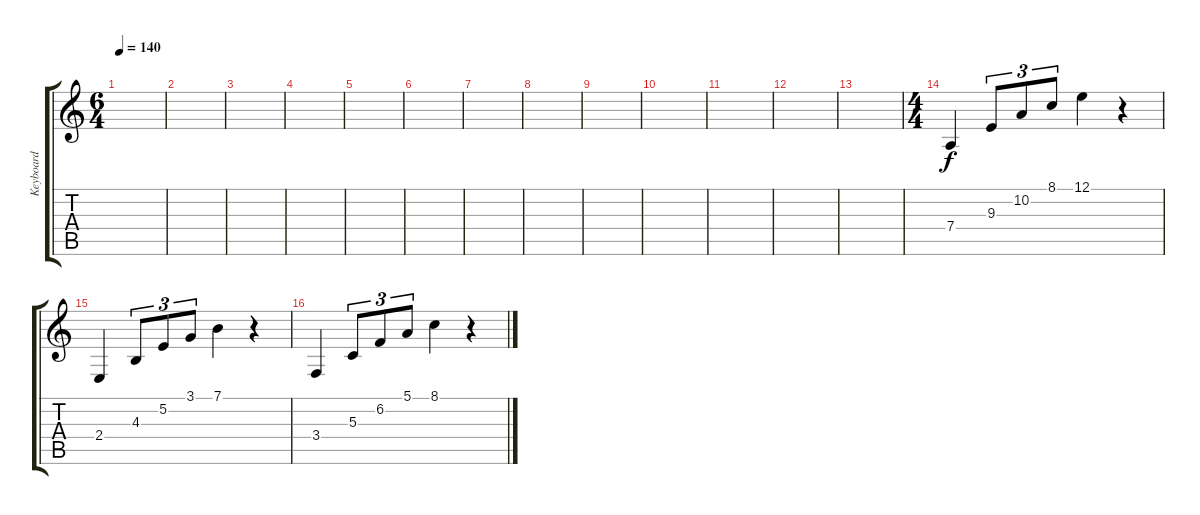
\track ("Keyboard" "Keyboard") {instrument brasssection}
\staff {score tabs}
\tuning (E4 B3 G3 D3 A2 E2) {hide}
\ts (6 4)
\tempo 140
\clef g2
\ks c
|
|
|
|
|
|
|
|
|
|
|
|
|
\ts (4 4)
7.4.4{volume 16 instrument harpsichord} 9.3.8{tu (3 2)} 10.2.8{tu (3 2)} 8.1.8{tu (3 2)} 12.1.4 r.4 |
2.4.4 4.3.8{tu (3 2)} 5.2.8{tu (3 2)} 3.1.8{tu (3 2)} 7.1.4 r.4 |
3.4.4 5.3.8{tu (3 2)} 6.2.8{tu (3 2)} 5.1.8{tu (3 2)} 8.1.4 r.4
